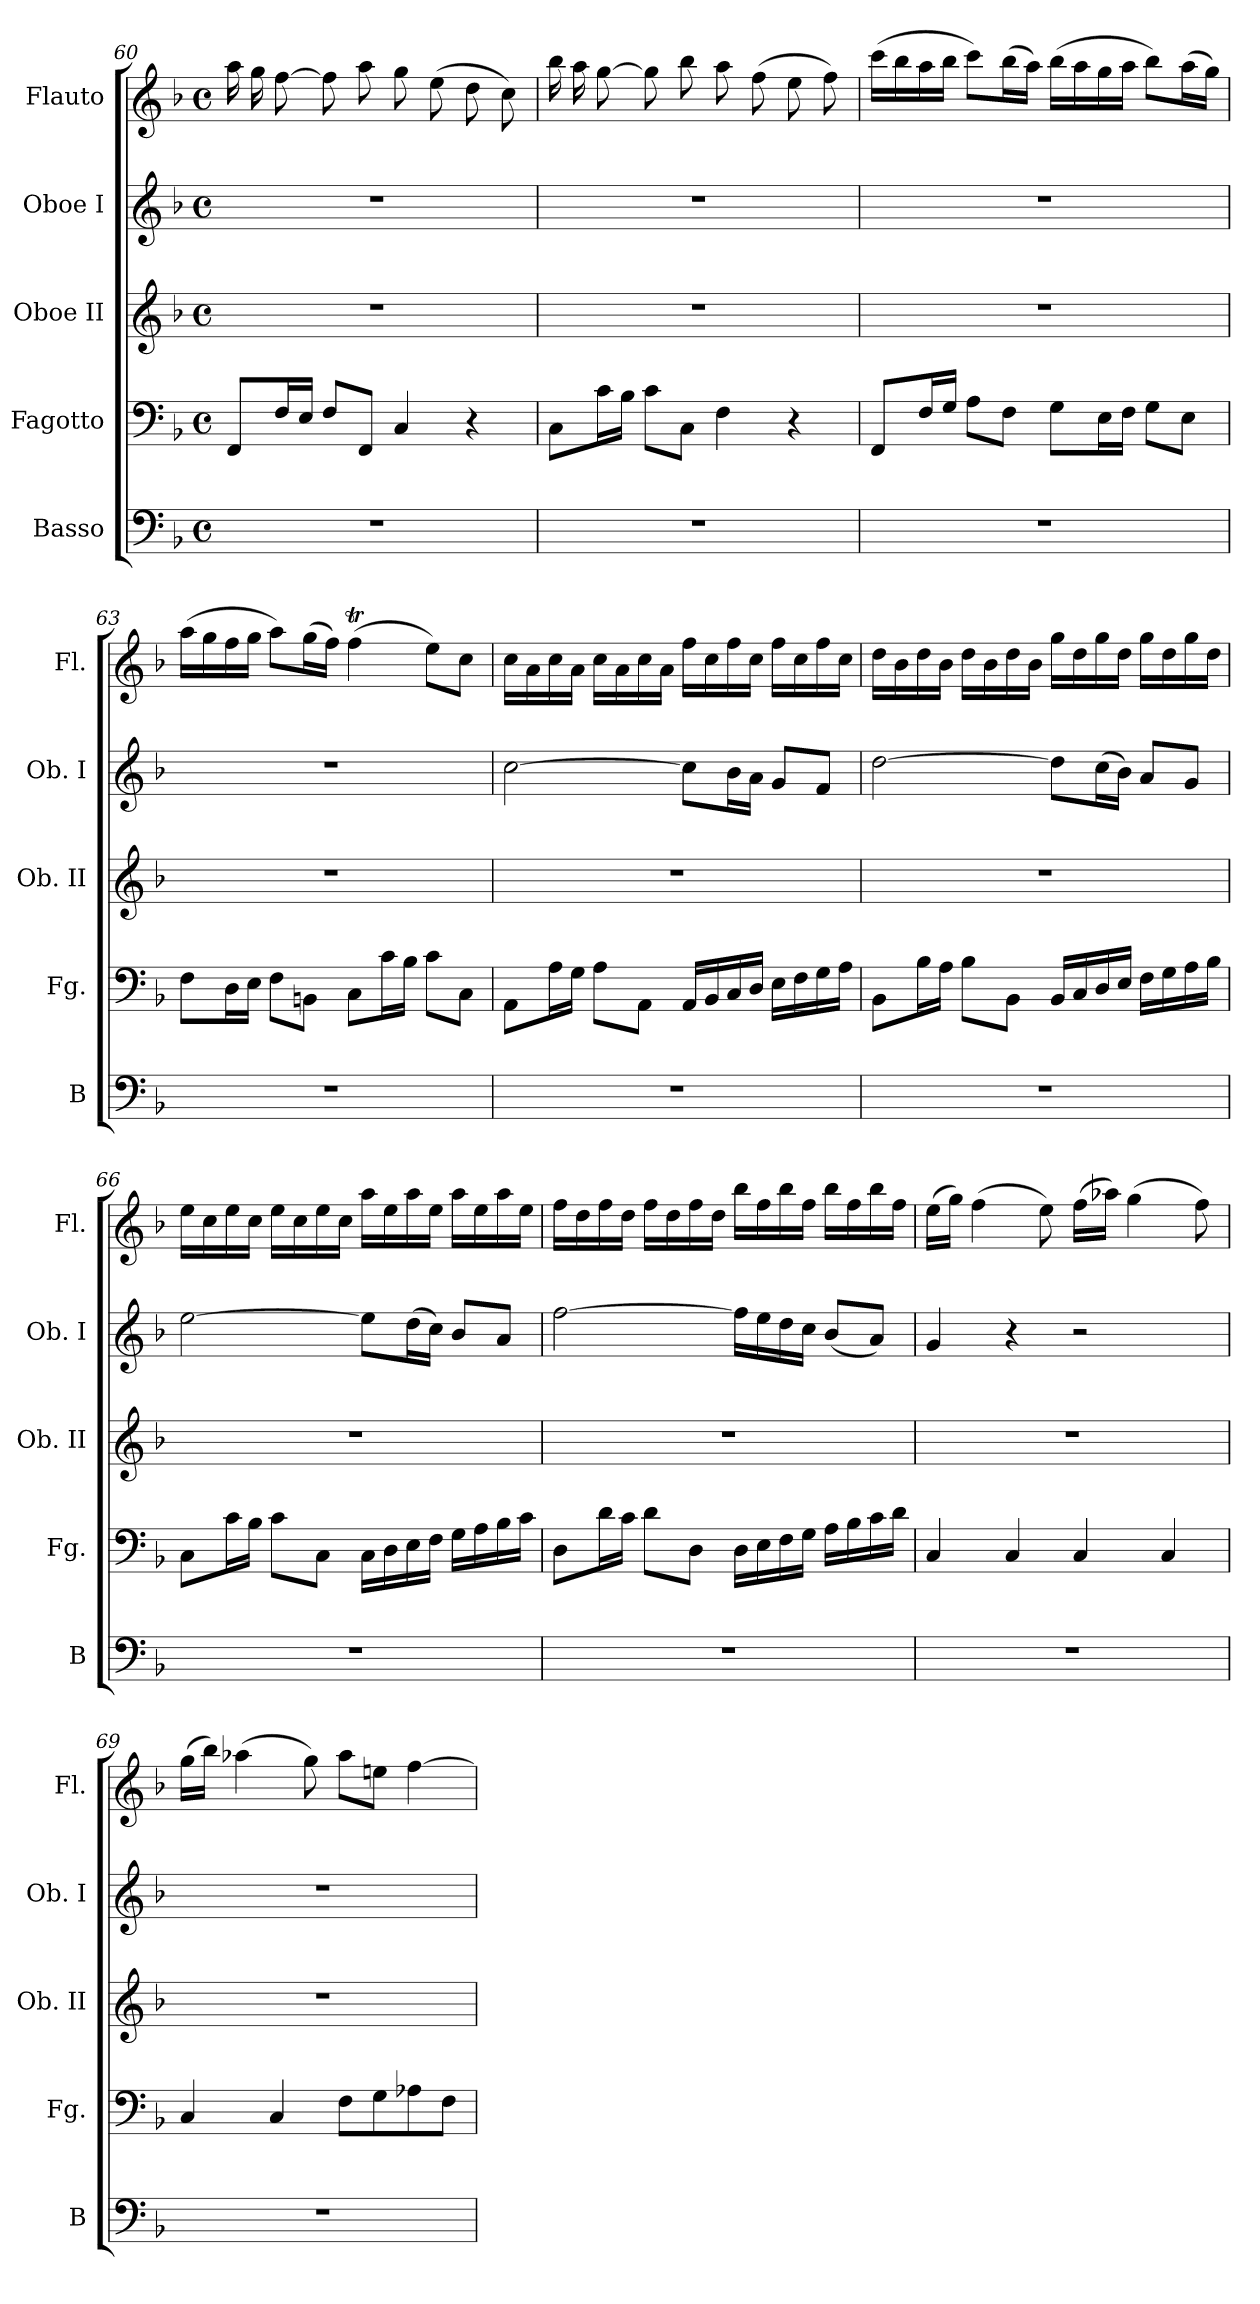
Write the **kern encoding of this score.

**kern	**kern	**kern	**kern	**kern
*part5	*part4	*part3	*part2	*part1
*staff5	*staff4	*staff3	*staff2	*staff1
*I"Basso	*I"Fagotto	*I"Oboe II	*I"Oboe I	*I"Flauto
*I'B	*I'Fg.	*I'Ob. II	*I'Ob. I	*I'Fl.
!!LO:LB:g=z
*clefF4	*clefF4	*clefG2	*clefG2	*clefG2
*k[b-]	*k[b-]	*k[b-]	*k[b-]	*k[b-]
*F:	*F:	*F:	*F:	*F:
*M4/4	*M4/4	*M4/4	*M4/4	*M4/4
*met(c)	*met(c)	*met(c)	*met(c)	*met(c)
=60	=60	=60	=60	=60
1r	8FFL	1r	1r	16aaLL
.	.	.	.	16gg
.	16FL	.	.	[8ffJ
.	16EJJ	.	.	.
.	8FL	.	.	8ffL]
.	8FFJ	.	.	8aaJ
.	4C	.	.	8ggL
.	.	.	.	(>8ee
.	4r	.	.	8dd
.	.	.	.	8ccJ)
=61	=61	=61	=61	=61
1r	8CL	1r	1r	16bb-LL
.	.	.	.	16aa
.	16cL	.	.	[8ggJ
.	16B-JJ	.	.	.
.	8cL	.	.	8ggL]
.	8CJ	.	.	8bb-J
.	4F	.	.	8aaL
.	.	.	.	(>8ff
.	4r	.	.	8ee
.	.	.	.	8ffJ)
=62	=62	=62	=62	=62
1r	8FFL	1r	1r	(>16cccLL
.	.	.	.	16bb-
.	16FL	.	.	16aa
.	16GJJ	.	.	16bb-JJ
.	8AL	.	.	8cccL)
.	8FJ	.	.	(>16bb-L
.	.	.	.	16aaJJ)
.	8GL	.	.	(>16bb-LL
.	.	.	.	16aa
.	16EL	.	.	16gg
.	16FJJ	.	.	16aaJJ
.	8GL	.	.	8bb-L)
.	8EJ	.	.	(>16aaL
.	.	.	.	16ggJJ)
=63	=63	=63	=63	=63
1r	8FL	1r	1r	(>16aaLL
.	.	.	.	16gg
.	16DL	.	.	16ff
.	16EJJ	.	.	16ggJJ
.	8FL	.	.	8aaL)
.	8BBnJ	.	.	(>16ggL
.	.	.	.	16ffJJ)
.	8CL	.	.	(>4ffT
.	16cL	.	.	.
.	16B-JJ	.	.	.
.	8cL	.	.	8eeL)
.	8CJ	.	.	8ccJ
!!LO:LB:g=z
=64	=64	=64	=64	=64
1r	8AAL	1r	[2cc	16ccLL
.	.	.	.	16a
.	16AL	.	.	16cc
.	16GJJ	.	.	16aJJ
.	8AL	.	.	16ccLL
.	.	.	.	16a
.	8AAJ	.	.	16cc
.	.	.	.	16aJJ
.	16AALL	.	8ccL]	16ffLL
.	16BB-	.	.	16cc
.	16C	.	16b-L	16ff
.	16DJJ	.	16aJJ	16ccJJ
.	16ELL	.	8gL	16ffLL
.	16F	.	.	16cc
.	16G	.	8fJ	16ff
.	16AJJ	.	.	16ccJJ
=65	=65	=65	=65	=65
1r	8BB-L	1r	[2dd	16ddLL
.	.	.	.	16b-
.	16B-L	.	.	16dd
.	16AJJ	.	.	16b-JJ
.	8B-L	.	.	16ddLL
.	.	.	.	16b-
.	8BB-J	.	.	16dd
.	.	.	.	16b-JJ
.	16BB-LL	.	8ddL]	16ggLL
.	16C	.	.	16dd
.	16D	.	(>16ccL	16gg
.	16EJJ	.	16b-JJ)	16ddJJ
.	16FLL	.	8aL	16ggLL
.	16G	.	.	16dd
.	16A	.	8gJ	16gg
.	16B-JJ	.	.	16ddJJ
=66	=66	=66	=66	=66
1r	8CL	1r	[2ee	16eeLL
.	.	.	.	16cc
.	16cL	.	.	16ee
.	16B-JJ	.	.	16ccJJ
.	8cL	.	.	16eeLL
.	.	.	.	16cc
.	8CJ	.	.	16ee
.	.	.	.	16ccJJ
.	16CLL	.	8eeL]	16aaLL
.	16D	.	.	16ee
.	16E	.	(>16ddL	16aa
.	16FJJ	.	16ccJJ)	16eeJJ
.	16GLL	.	8b-L	16aaLL
.	16A	.	.	16ee
.	16B-	.	8aJ	16aa
.	16cJJ	.	.	16eeJJ
=67	=67	=67	=67	=67
1r	8DL	1r	[2ff	16ffLL
.	.	.	.	16dd
.	16dL	.	.	16ff
.	16cJJ	.	.	16ddJJ
.	8dL	.	.	16ffLL
.	.	.	.	16dd
.	8DJ	.	.	16ff
.	.	.	.	16ddJJ
.	16DLL	.	16ffLL]	16bb-LL
.	16E	.	16ee	16ff
.	16F	.	16dd	16bb-
.	16GJJ	.	16ccJJ	16ffJJ
.	16ALL	.	(<8b-L	16bb-LL
.	16B-	.	.	16ff
.	16c	.	8aJ)	16bb-
.	16dJJ	.	.	16ffJJ
!!LO:LB:g=z
=68	=68	=68	=68	=68
1r	4C	1r	4g	(16eeLL
.	.	.	.	16ggJJ)
.	.	.	.	(>4ff
.	4C	.	4r	.
.	.	.	.	8ee)
.	4C	.	2r	(>16ffLL
.	.	.	.	16aa-XJJ)
.	.	.	.	(>4gg
.	4C	.	.	.
.	.	.	.	8ff)
=69	=69	=69	=69	=69
1r	4C	1r	1r	(16ggLL
.	.	.	.	16bb-JJ)
.	.	.	.	(>4aa-X
.	4C	.	.	.
.	.	.	.	8gg)
.	8FL	.	.	8aa-L
.	8G	.	.	8eenJ
.	8A-X	.	.	[4ff
.	8FJ	.	.	.
=	=	=	=	=
*-	*-	*-	*-	*-
